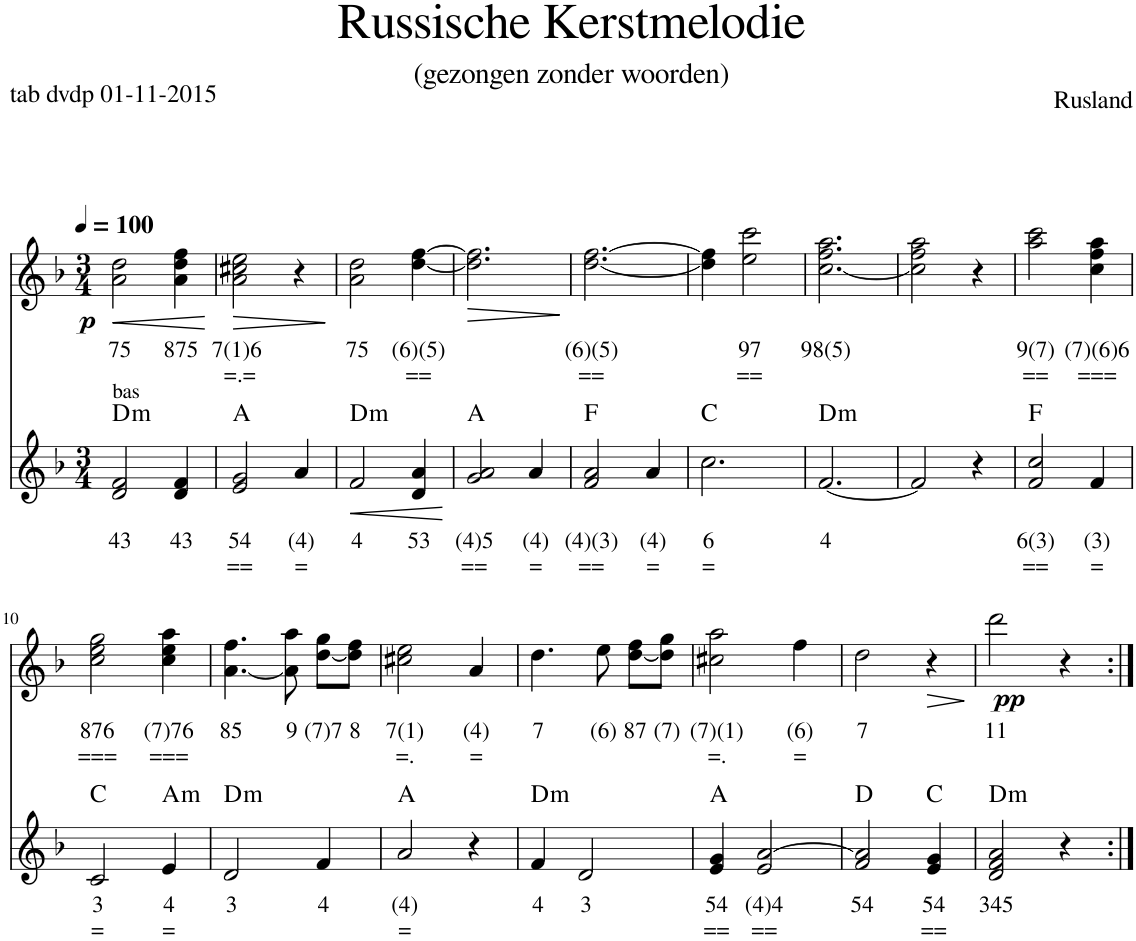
**kern	**text	**text	**dynam	**harte	**kern	**text	**text	**dynam
*part2	*part2	*part2	*part2	*part2	*part1	*part1	*part1	*part1
*staff2	*staff2	*staff2	*staff2	*	*staff1	*staff1	*staff1	*staff1
*I"Bariton	*	*	*	*	*I"Stem	*	*	*
*clefG2	*	*	*	*	*clefG2	*	*	*
*k[b-]	*	*	*	*	*k[b-]	*	*	*
*M3/4	*	*	*	*	*M3/4	*	*	*
*MM100	*	*	*	*	*MM100	*	*	*
=1	=1	=1	=1	=1	=1	=1	=1	=1
!LO:TX:a:t=bas	!	!	!	!	!	!	!	!
!	!LO:LY:b	!	!	!	!	!LO:LY:b	!	!LO:HP:b
!	!	!	!	!LO:H:kt=m	!	!	!	!LO:DY:n=1:b
2d/ 2f/	43	.	.	D:min	2a\ 2dd\	75	.	< p
!	!LO:LY:b	!	!	!	!	!LO:LY:b	!	!
4d/ 4f/	43	.	.	.	4a\ 4dd\ 4ff\	875	.	.
.	.	.	.	.	.	.	.	[
=2	=2	=2	=2	=2	=2	=2	=2	=2
!	!LO:LY:b	!LO:LY:b	!	!	!	!LO:LY:b	!LO:LY:b	!LO:HP:b
2e/ 2g/	54	==	.	A:maj	2a\ 2cc#X\ 2ee\	7(1)6	=.=	>
!	!LO:LY:b	!LO:LY:b	!	!	!	!	!	!
4a/	(4)	=	.	.	4r	.	.	.
.	.	.	.	.	.	.	.	]
=3	=3	=3	=3	=3	=3	=3	=3	=3
!	!LO:LY:b	!	!LO:HP:b	!LO:H:kt=m	!	!LO:LY:b	!	!
2f/	4	.	<	D:min	2a\ 2dd\	75	.	.
!	!LO:LY:b	!	!	!	!	!LO:LY:b	!LO:LY:b	!
4d/ 4a/	53	.	.	.	[4dd\ [4ff\	(6)(5)	==	.
.	.	.	[	.	.	.	.	.
=4	=4	=4	=4	=4	=4	=4	=4	=4
!	!LO:LY:b	!LO:LY:b	!	!	!	!	!	!LO:HP:b
2g/ 2a/	(4)5	==	.	A:maj	2.dd\] 2.ff\]	.	.	>
!	!LO:LY:b	!LO:LY:b	!	!	!	!	!	!
4a/	(4)	=	.	.	.	.	.	.
.	.	.	.	.	.	.	.	]
=5	=5	=5	=5	=5	=5	=5	=5	=5
!	!LO:LY:b	!LO:LY:b	!	!	!	!LO:LY:b	!LO:LY:b	!
2f/ 2a/	(4)(3)	==	.	F:maj	[2.dd\ [2.ff\	(6)(5)	==	.
!	!LO:LY:b	!LO:LY:b	!	!	!	!	!	!
4a/	(4)	=	.	.	.	.	.	.
=6	=6	=6	=6	=6	=6	=6	=6	=6
!	!LO:LY:b	!LO:LY:b	!	!	!	!	!	!
2.cc\	6	=	.	C:maj	4dd\] 4ff\]	.	.	.
!	!	!	!	!	!	!LO:LY:b	!LO:LY:b	!
.	.	.	.	.	2ee\ 2ccc\	97	==	.
=7	=7	=7	=7	=7	=7	=7	=7	=7
!	!LO:LY:b	!	!	!LO:H:kt=m	!	!LO:LY:b	!	!
[2.f/	4	.	.	D:min	[2.cc\ 2.ff\ 2.aa\	98(5)	.	.
=8	=8	=8	=8	=8	=8	=8	=8	=8
2f/]	.	.	.	.	2cc\] 2ff\ 2aa\	.	.	.
4r	.	.	.	.	4r	.	.	.
=9	=9	=9	=9	=9	=9	=9	=9	=9
!	!LO:LY:b	!LO:LY:b	!	!	!	!LO:LY:b	!LO:LY:b	!
2f/ 2cc/	6(3)	==	.	F:maj	2aa\ 2ccc\	9(7)	==	.
!	!LO:LY:b	!LO:LY:b	!	!	!	!LO:LY:b	!LO:LY:b	!
4f/	(3)	=	.	.	4cc\ 4ff\ 4aa\	(7)(6)6	===	.
!!LO:LB:g=z
=10	=10	=10	=10	=10	=10	=10	=10	=10
!	!LO:LY:b	!LO:LY:b	!	!	!	!LO:LY:b	!LO:LY:b	!
2c/	3	=	.	C:maj	2cc\ 2ee\ 2gg\	876	===	.
!	!LO:LY:b	!LO:LY:b	!	!LO:H:kt=m	!	!LO:LY:b	!LO:LY:b	!
4e/	4	=	.	A:min	4cc\ 4ee\ 4aa\	(7)76	===	.
=11	=11	=11	=11	=11	=11	=11	=11	=11
!	!LO:LY:b	!	!	!LO:H:kt=m	!	!LO:LY:b	!	!
2d/	3	.	.	D:min	[4.a\ 4.ff\	85	.	.
!	!	!	!	!	!	!LO:LY:b	!	!
.	.	.	.	.	8a\] 8aa\	9	.	.
!	!LO:LY:b	!	!	!	!	!LO:LY:b	!	!
4f/	4	.	.	.	[8dd\ 8gg\L	(7)7	.	.
!	!	!	!	!	!	!LO:LY:b	!	!
.	.	.	.	.	8dd\] 8ff\J	8	.	.
=12	=12	=12	=12	=12	=12	=12	=12	=12
!	!LO:LY:b	!LO:LY:b	!	!	!	!LO:LY:b	!LO:LY:b	!
2a/	(4)	=	.	A:maj	2cc#X\ 2ee\	7(1)	=.	.
!	!	!	!	!	!	!LO:LY:b	!LO:LY:b	!
4r	.	.	.	.	4a/	(4)	=	.
=13	=13	=13	=13	=13	=13	=13	=13	=13
!	!LO:LY:b	!	!	!LO:H:kt=m	!	!LO:LY:b	!	!
4f/	4	.	.	D:min	4.dd\	7	.	.
!	!LO:LY:b	!	!	!	!	!	!	!
2d/	3	.	.	.	.	.	.	.
!	!	!	!	!	!	!LO:LY:b	!	!
.	.	.	.	.	8ee\	(6)	.	.
!	!	!	!	!	!	!LO:LY:b	!	!
.	.	.	.	.	[8dd\ 8ff\L	87	.	.
!	!	!	!	!	!	!LO:LY:b	!	!
.	.	.	.	.	8dd\] 8gg\J	(7)	.	.
=14	=14	=14	=14	=14	=14	=14	=14	=14
!	!LO:LY:b	!LO:LY:b	!	!	!	!LO:LY:b	!LO:LY:b	!
4e/ 4g/	54	==	.	A:maj	2cc#X\ 2aa\	(7)(1)	=.	.
!	!LO:LY:b	!LO:LY:b	!	!	!	!	!	!
2e/ [2a/	(4)4	==	.	.	.	.	.	.
!	!	!	!	!	!	!LO:LY:b	!LO:LY:b	!
.	.	.	.	.	4ff\	(6)	=	.
=15	=15	=15	=15	=15	=15	=15	=15	=15
!	!LO:LY:b	!	!	!	!	!LO:LY:b	!	!
2fn/ 2a/]	54	.	.	D:maj	2dd\	7	.	.
!	!LO:LY:b	!LO:LY:b	!	!	!	!	!	!LO:HP:b
4e/ 4g/	54	==	.	C:maj	4r	.	.	>
.	.	.	.	.	.	.	.	]
=16	=16	=16	=16	=16	=16	=16	=16	=16
!	!LO:LY:b	!	!	!LO:H:kt=m	!	!LO:LY:b	!	!LO:DY:b
2d/ 2f/ 2a/	345	.	.	D:min	2ddd\	11	.	pp
4r	.	.	.	.	4r	.	.	.
=:|!	=:|!	=:|!	=:|!	=:|!	=:|!	=:|!	=:|!	=:|!
*-	*-	*-	*-	*-	*-	*-	*-	*-
